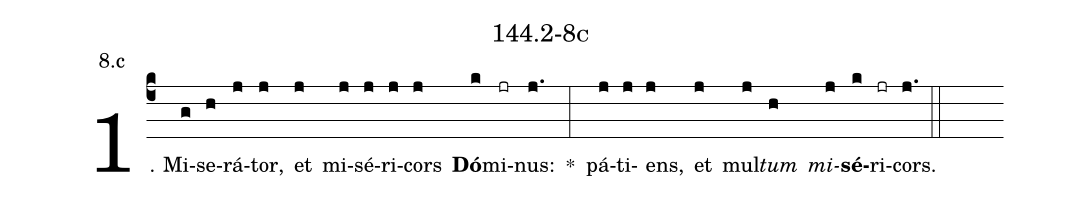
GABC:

name: 144.2-8c;
annotation: 8.c;
%%
(c4)1. Mi(g)se(h)rá(j)tor,(j) et(j) mi(j)sé(j)ri(j)cors(j) <b>Dó</b>(k)mi(jr)nus:(j.) *(:) pá(j)ti(j)ens,(j) et(j) mul(j)<i>tum</i>(h) <i>mi</i>(j)<b>sé</b>(k)ri(jr)cors.(j.) (::)
